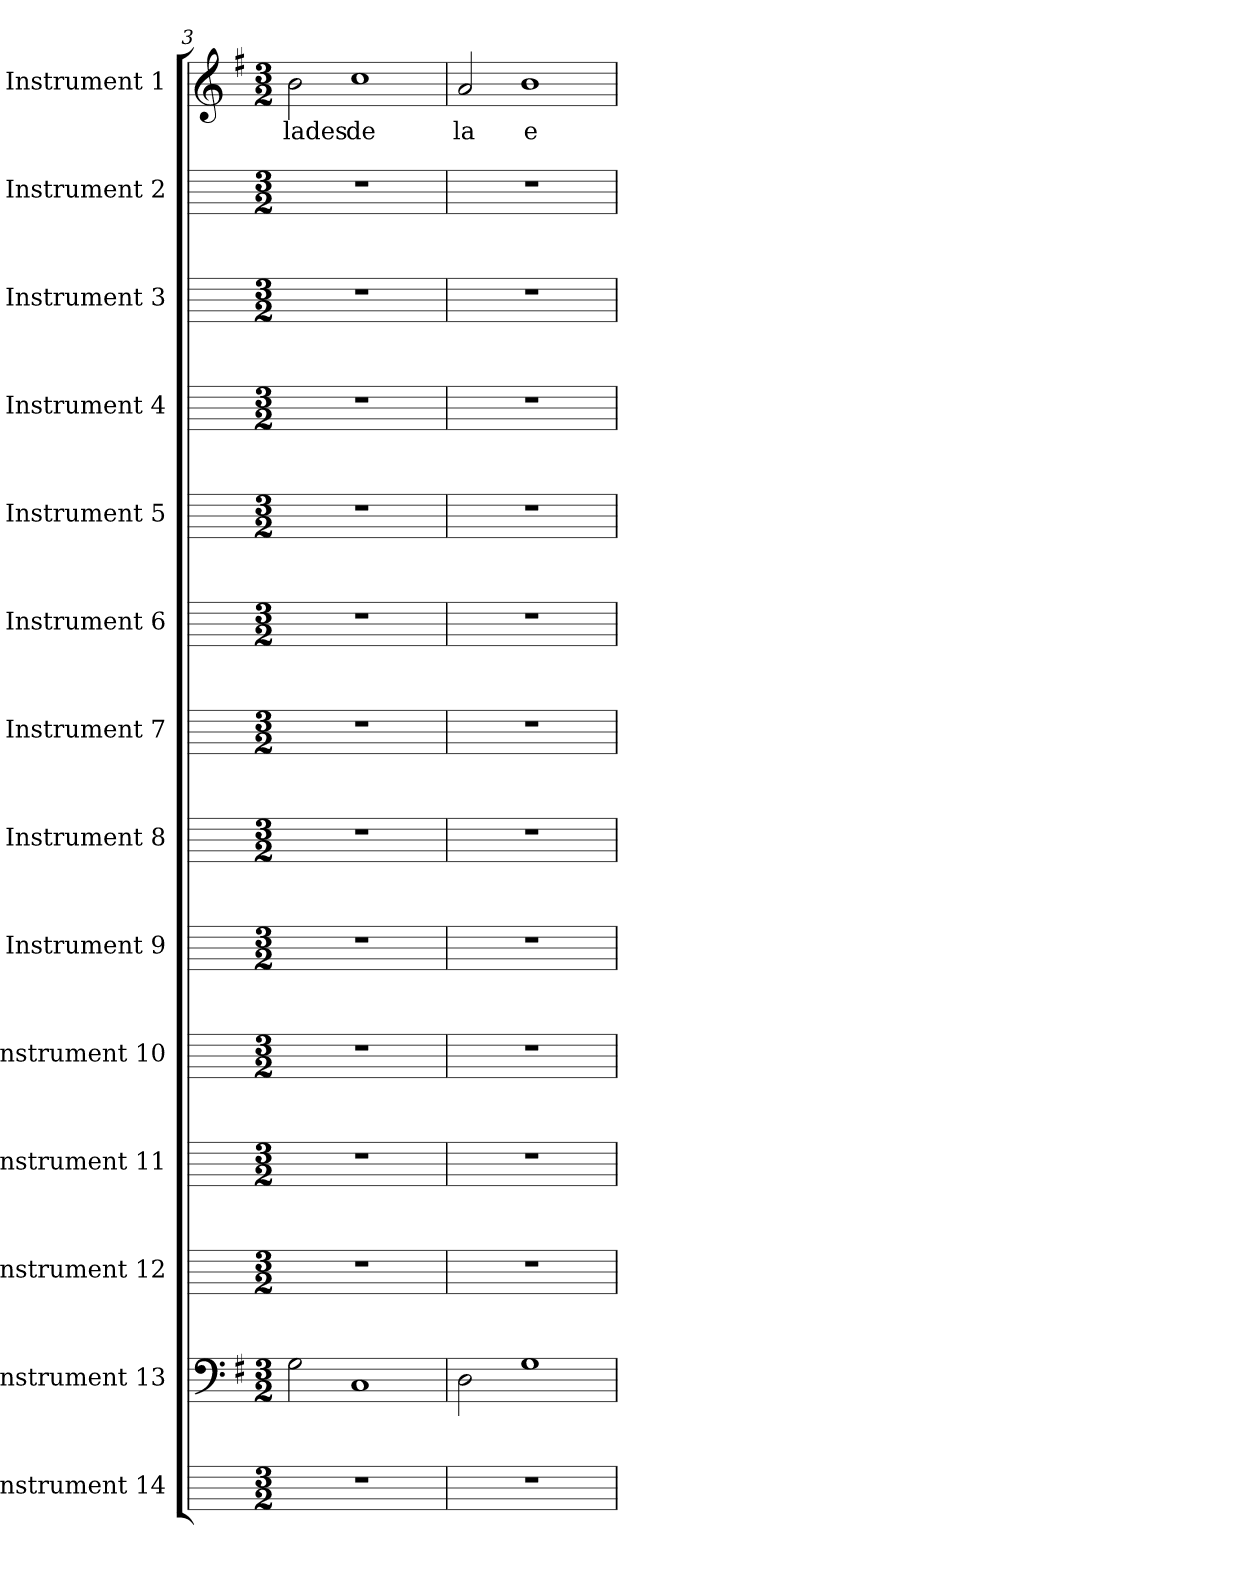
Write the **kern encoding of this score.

**kern	**kern	**kern	**kern	**kern	**kern	**kern	**kern	**kern	**kern	**kern	**kern	**kern	**kern	**text
*part14	*part13	*part12	*part11	*part10	*part9	*part8	*part7	*part6	*part5	*part4	*part3	*part2	*part1	*part1
*staff14	*staff13	*staff12	*staff11	*staff10	*staff9	*staff8	*staff7	*staff6	*staff5	*staff4	*staff3	*staff2	*staff1	*staff1
*I"Instrument 14	*I"Instrument 13	*I"Instrument 12	*I"Instrument 11	*I"Instrument 10	*I"Instrument 9	*I"Instrument 8	*I"Instrument 7	*I"Instrument 6	*I"Instrument 5	*I"Instrument 4	*I"Instrument 3	*I"Instrument 2	*I"Instrument 1	*
*	*clefF4	*	*	*	*	*	*	*	*	*	*	*	*clefG2	*
*k[]	*k[f#]	*k[]	*k[]	*k[]	*k[]	*k[]	*k[]	*k[]	*k[]	*k[]	*k[]	*k[]	*k[f#]	*
*C:	*G:	*C:	*C:	*C:	*C:	*C:	*C:	*C:	*C:	*C:	*C:	*C:	*G:	*
*M3/2	*M3/2	*M3/2	*M3/2	*M3/2	*M3/2	*M3/2	*M3/2	*M3/2	*M3/2	*M3/2	*M3/2	*M3/2	*M3/2	*
=3	=3	=3	=3	=3	=3	=3	=3	=3	=3	=3	=3	=3	=3	=3
!	!	!	!	!	!	!	!	!	!	!	!	!	!	!LO:LY:b:cj
1.r	2G\	1.r	1.r	1.r	1.r	1.r	1.r	1.r	1.r	1.r	1.r	1.r	2b\	-lades
!	!	!	!	!	!	!	!	!	!	!	!	!	!	!LO:LY:b:cj
.	1C	.	.	.	.	.	.	.	.	.	.	.	1cc	de
=4	=4	=4	=4	=4	=4	=4	=4	=4	=4	=4	=4	=4	=4	=4
!	!	!	!	!	!	!	!	!	!	!	!	!	!	!LO:LY:b:cj
1.r	2D\	1.r	1.r	1.r	1.r	1.r	1.r	1.r	1.r	1.r	1.r	1.r	2a/	la
!	!	!	!	!	!	!	!	!	!	!	!	!	!	!LO:LY:b:cj
.	1G	.	.	.	.	.	.	.	.	.	.	.	1b	e-
=	=	=	=	=	=	=	=	=	=	=	=	=	=	=
*-	*-	*-	*-	*-	*-	*-	*-	*-	*-	*-	*-	*-	*-	*-
